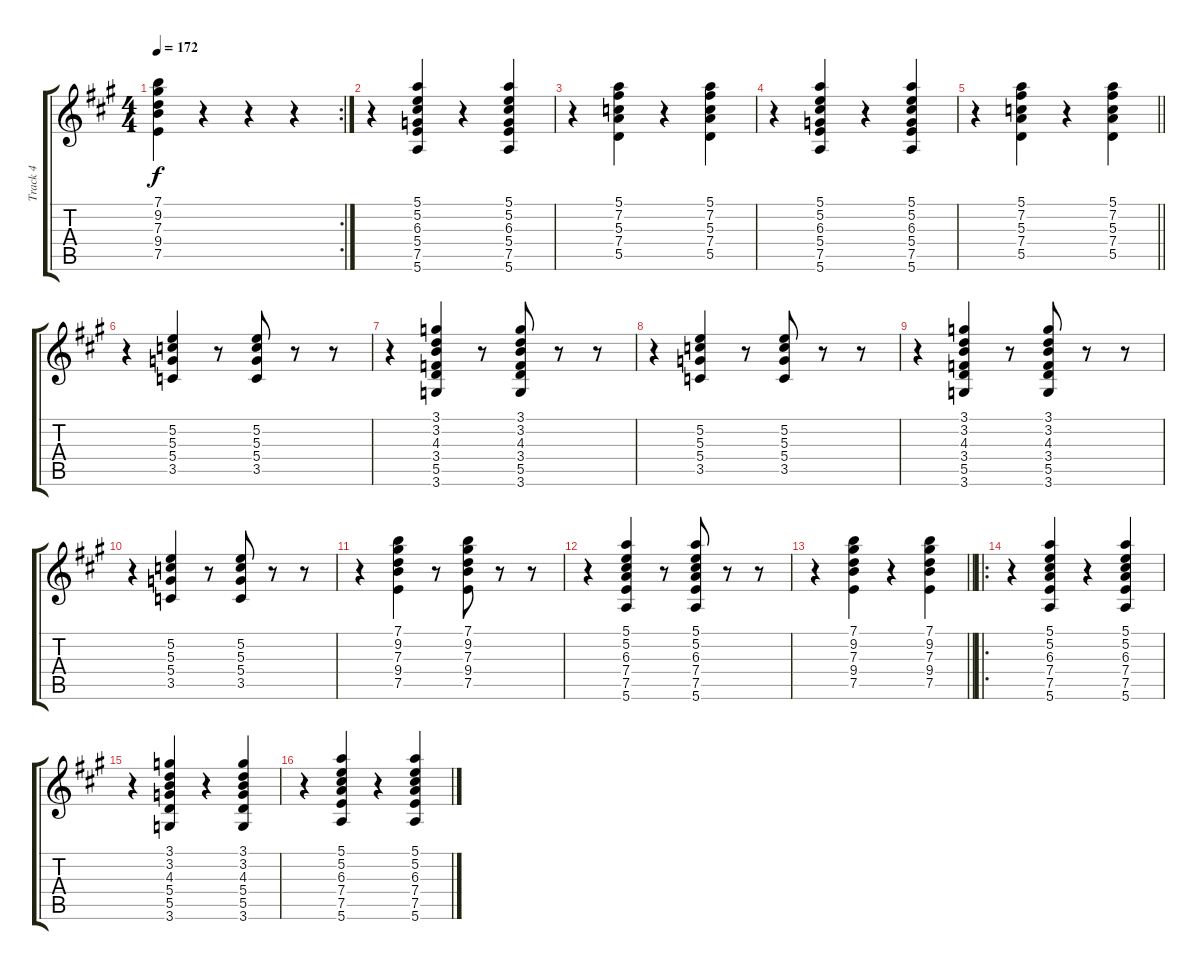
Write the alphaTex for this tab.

\track ("Track 4" "Track 4") {instrument electricguitarclean}
\staff {score tabs}
\tuning (E4 B3 G3 D3 A2 E2) {hide}
\rc 2
\ts (4 4)
\tempo 172
\clef g2
\ks a
(7.1 9.2 7.3 9.4 7.5).4{dy f} r.4 r.4 r.4 |
r.4 (5.1 5.2 6.3 5.4 7.5 5.6).4 r.4 (5.1 5.2 6.3 5.4 7.5 5.6).4 |
r.4 (5.1 7.2 5.3 7.4 5.5).4 r.4 (5.1 7.2 5.3 7.4 5.5).4 |
r.4 (5.1 5.2 6.3 5.4 7.5 5.6).4 r.4 (5.1 5.2 6.3 5.4 7.5 5.6).4 |
\barLineRight lightlight
r.4 (5.1 7.2 5.3 7.4 5.5).4 r.4 (5.1 7.2 5.3 7.4 5.5).4 |
r.4 (5.2 5.3 5.4 3.5).4 r.8 (5.2 5.3 5.4 3.5).8 r.8 r.8 |
r.4 (3.1 3.2 4.3 3.4 5.5 3.6).4 r.8 (3.1 3.2 4.3 3.4 5.5 3.6).8 r.8 r.8 |
r.4 (5.2 5.3 5.4 3.5).4 r.8 (5.2 5.3 5.4 3.5).8 r.8 r.8 |
r.4 (3.1 3.2 4.3 3.4 5.5 3.6).4 r.8 (3.1 3.2 4.3 3.4 5.5 3.6).8 r.8 r.8 |
r.4 (5.2 5.3 5.4 3.5).4 r.8 (5.2 5.3 5.4 3.5).8 r.8 r.8 |
r.4 (7.1 9.2 7.3 9.4 7.5).4 r.8 (7.1 9.2 7.3 9.4 7.5).8 r.8 r.8 |
r.4 (5.1 5.2 6.3 7.4 7.5 5.6).4 r.8 (5.1 5.2 6.3 7.4 7.5 5.6).8 r.8 r.8 |
\barLineRight lightlight
r.4 (7.1 9.2 7.3 9.4 7.5).4 r.4 (7.1 9.2 7.3 9.4 7.5).4 |
\ro
r.4 (5.1 5.2 6.3 7.4 7.5 5.6).4 r.4 (5.1 5.2 6.3 7.4 7.5 5.6).4 |
r.4 (3.1 3.2 4.3 5.4 5.5 3.6).4 r.4 (3.1 3.2 4.3 5.4 5.5 3.6).4 |
r.4 (5.1 5.2 6.3 7.4 7.5 5.6).4 r.4 (5.1 5.2 6.3 7.4 7.5 5.6).4
